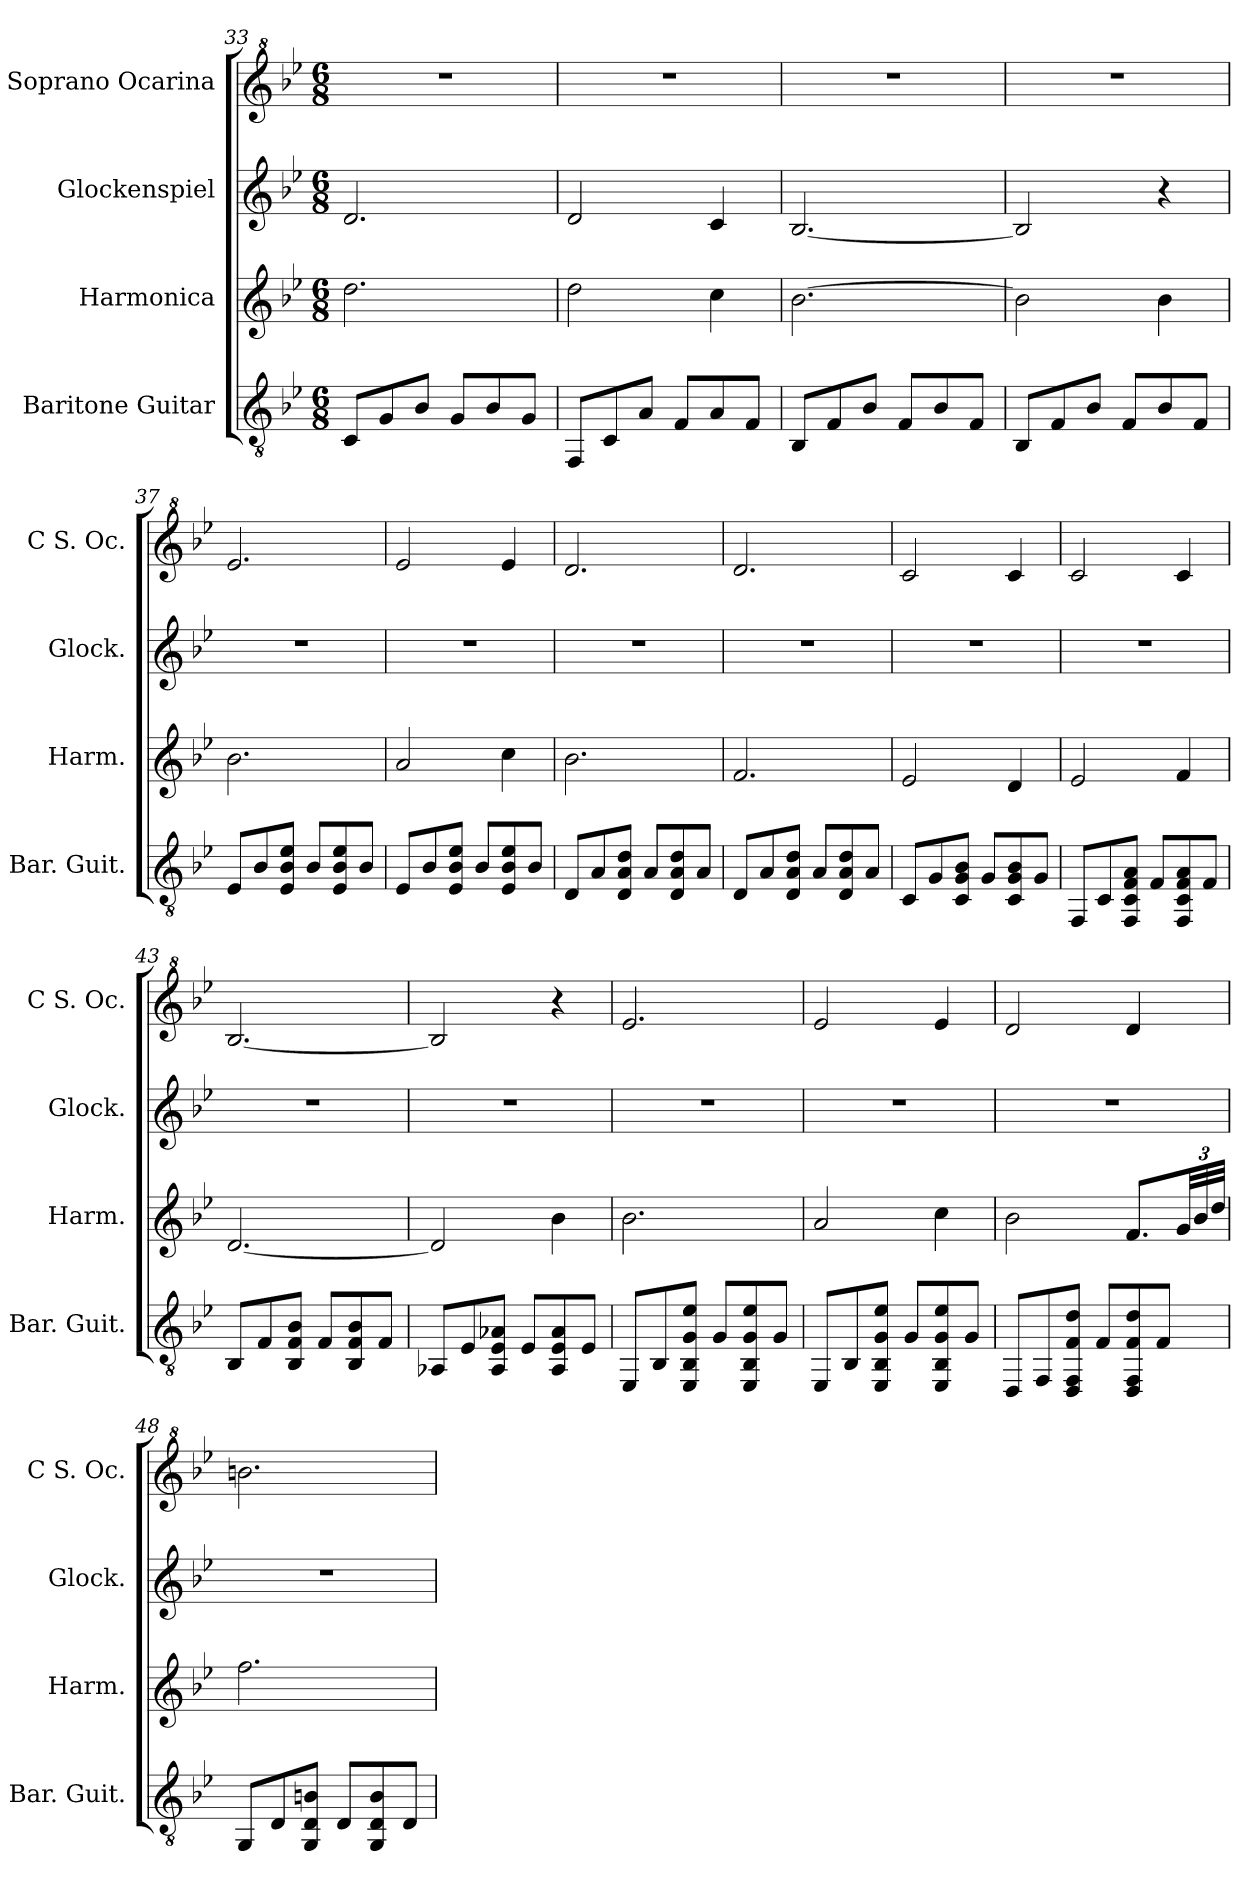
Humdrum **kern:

**kern	**kern	**kern	**kern
*part4	*part3	*part2	*part1
*staff4	*staff3	*staff2	*staff1
*I"Baritone Guitar	*I"Harmonica	*I"Glockenspiel	*I"C Soprano Ocarina
*I'Bar. Guit.	*I'Harm.	*I'Glock.	*I'C S. Oc.
*clefGv2	*clefG2	*clefG2	*clefG^2
*	*	*ITrd-7c-12	*ITrd7c12
*k[b-e-]	*k[b-e-]	*k[b-e-]	*k[b-e-]
*M6/8	*M6/8	*M6/8	*M6/8
=33	=33	=33	=33
8C/L	2.dd\	2.dd/	2.r
8G/	.	.	.
8B-/J	.	.	.
8G/L	.	.	.
8B-/	.	.	.
8G/J	.	.	.
=34	=34	=34	=34
8FF/L	2dd\	2dd/	2.r
8C/	.	.	.
8A/J	.	.	.
8F/L	.	.	.
8A/	4cc\	4cc/	.
8F/J	.	.	.
=35	=35	=35	=35
8BB-/L	[2.b-\	[2.b-/	2.r
8F/	.	.	.
8B-/J	.	.	.
8F/L	.	.	.
8B-/	.	.	.
8F/J	.	.	.
!!LO:LB:g=z
=36	=36	=36	=36
*	*	*	*^
8BB-/L	2b-\]	2b-/]	2.r	4.ryy
8F/	.	.	.	.
8B-/J	.	.	.	.
*	*	*	*MM90	*
8F/L	.	.	.	4.ryy
8B-/	4b-\	4r	.	.
8F/J	.	.	.	.
*	*	*	*v	*v
=37	=37	=37	=37
*	*	*	*MM105
8E-/L	2.b-\	2.r	2.e-/
8B-/	.	.	.
8E-/ 8B-/ 8e-/J	.	.	.
8B-/L	.	.	.
8E-/ 8B-/ 8e-/	.	.	.
8B-/J	.	.	.
=38	=38	=38	=38
8E-/L	2a/	2.r	2e-/
8B-/	.	.	.
8E-/ 8B-/ 8e-/J	.	.	.
8B-/L	.	.	.
8E-/ 8B-/ 8e-/	4cc\	.	4e-/
8B-/J	.	.	.
=39	=39	=39	=39
8D/L	2.b-\	2.r	2.d/
8A/	.	.	.
8D/ 8A/ 8d/J	.	.	.
8A/L	.	.	.
8D/ 8A/ 8d/	.	.	.
8A/J	.	.	.
=40	=40	=40	=40
8D/L	2.f/	2.r	2.d/
8A/	.	.	.
8D/ 8A/ 8d/J	.	.	.
8A/L	.	.	.
8D/ 8A/ 8d/	.	.	.
8A/J	.	.	.
=41	=41	=41	=41
8C/L	2e-/	2.r	2c/
8G/	.	.	.
8C/ 8G/ 8B-/J	.	.	.
8G/L	.	.	.
8C/ 8G/ 8B-/	4d/	.	4c/
8G/J	.	.	.
=42	=42	=42	=42
8FF/L	2e-/	2.r	2c/
8C/	.	.	.
8FF/ 8C/ 8F/ 8A/J	.	.	.
8F/L	.	.	.
8FF/ 8C/ 8F/ 8A/	4f/	.	4c/
8F/J	.	.	.
!!LO:LB:g=z
=43	=43	=43	=43
8BB-/L	[2.d/	2.r	[2.B-/
8F/	.	.	.
8BB-/ 8F/ 8B-/J	.	.	.
8F/L	.	.	.
8BB-/ 8F/ 8B-/	.	.	.
8F/J	.	.	.
=44	=44	=44	=44
*	*	*	*^
8AA-X/L	2d/]	2.r	2B-/]	4.ryy
8E-/	.	.	.	.
8AA-/ 8E-/ 8A-X/J	.	.	.	.
*	*	*	*MM90	*
8E-/L	.	.	.	4.ryy
8AA-/ 8E-/ 8A-/	4b-\	.	4r	.
8E-/J	.	.	.	.
*	*	*	*v	*v
=45	=45	=45	=45
*	*	*	*MM105
8EE-/L	2.b-\	2.r	2.e-/
8BB-/	.	.	.
8EE-/ 8BB-/ 8G/ 8e-/J	.	.	.
8G/L	.	.	.
8EE-/ 8BB-/ 8G/ 8e-/	.	.	.
8G/J	.	.	.
=46	=46	=46	=46
8EE-/L	2a/	2.r	2e-/
8BB-/	.	.	.
8EE-/ 8BB-/ 8G/ 8e-/J	.	.	.
8G/L	.	.	.
8EE-/ 8BB-/ 8G/ 8e-/	4cc\	.	4e-/
8G/J	.	.	.
=47	=47	=47	=47
8DD/L	2b-\	2.r	2d/
8FF/	.	.	.
8DD/ 8FF/ 8F/ 8d/J	.	.	.
8F/L	.	.	.
8DD/ 8FF/ 8F/ 8d/	8.f/L	.	4d/
8F/J	.	.	.
*	*Xbrackettup	*	*
.	48g/LL	.	.
.	48b-/	.	.
.	48dd/JJJ	.	.
!!LO:PB:g=z
=48	=48	=48	=48
*	*	*	*MM90
8GG/L	2.ff\	2.r	2.bn\
8D/	.	.	.
8GG/ 8D/ 8Bn/J	.	.	.
8D/L	.	.	.
8GG/ 8D/ 8B/	.	.	.
8D/J	.	.	.
=	=	=	=
*-	*-	*-	*-
